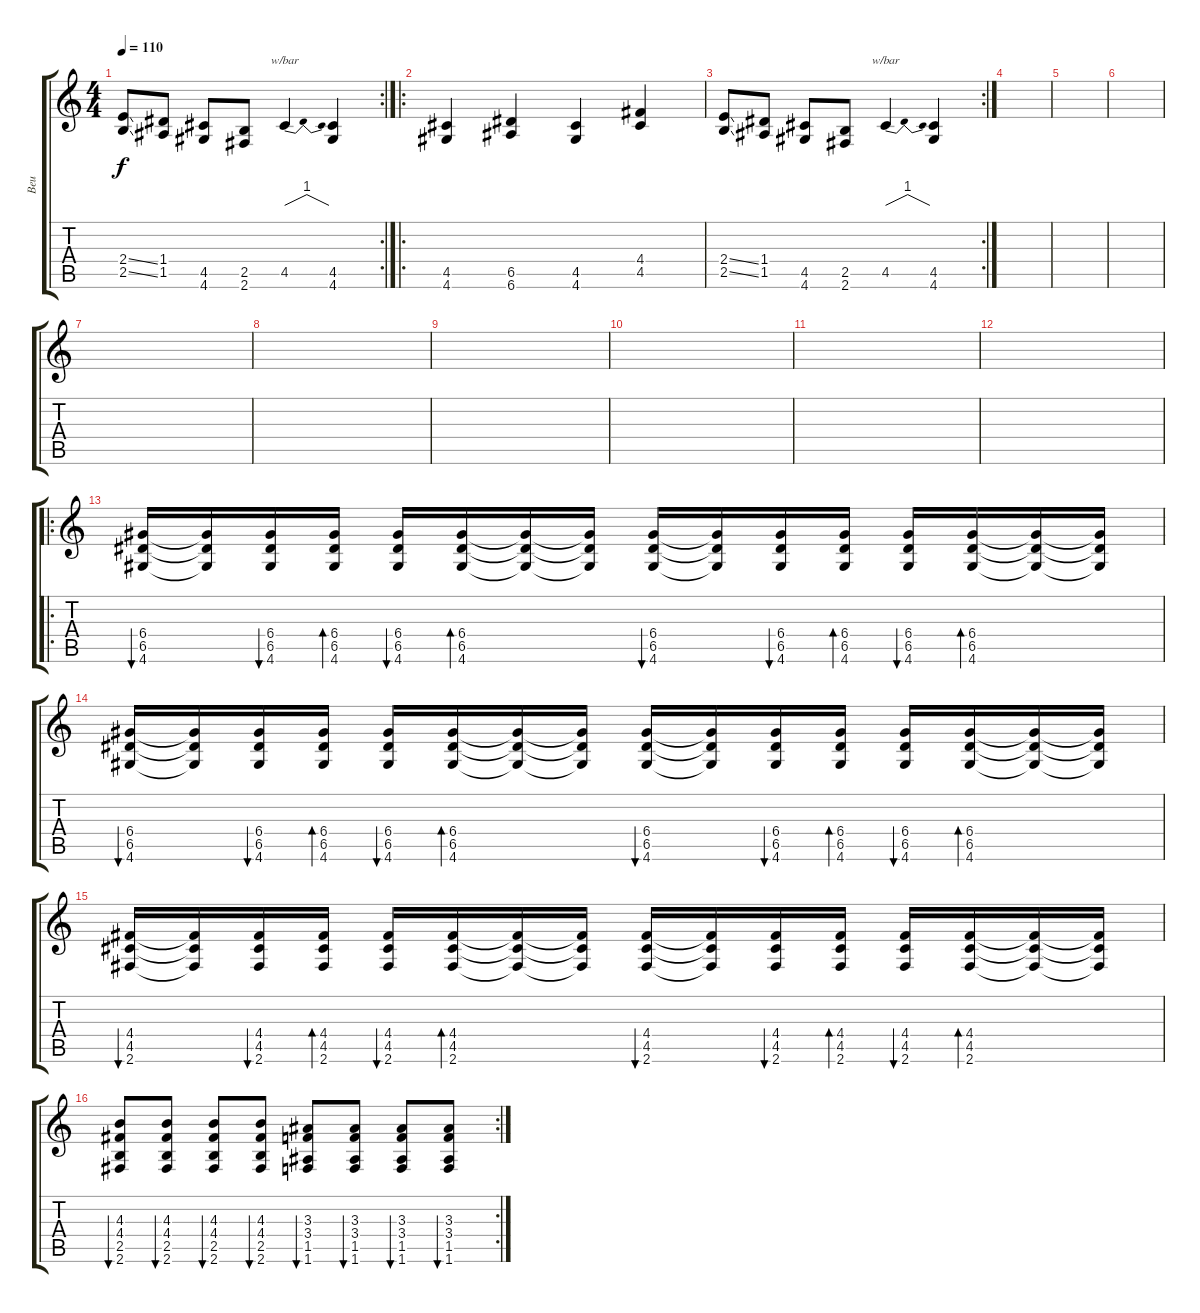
\track ("Beu" "Beu") {instrument electricguitarmuted}
\staff {score tabs}
\tuning (E4 B3 G3 D3 A2 E2) {hide}
\rc 2
\ts (4 4)
\tempo 110
\clef g2
\ks c
(2.4{ss} 2.5{ss}).8{dy f} (1.4 1.5).8 (4.5 4.6).8 (2.5 2.6).8 4.5.4{tbe (dip default 0 0 30 4 60 0)} (4.5 4.6).4 |
\ro
(4.5 4.6).4{volume 13 instrument electricguitarmuted} (6.5 6.6).4 (4.5 4.6).4 (4.4 4.5).4 |
\rc 2
(2.4{ss} 2.5{ss}).8 (1.4 1.5).8 (4.5 4.6).8 (2.5 2.6).8 4.5.4{tbe (dip default 0 0 30 4 60 0)} (4.5 4.6).4 |
|
|
|
|
|
|
|
|
|
\ro
(6.4 6.5 4.6).16{bu 60 instrument distortionguitar} (6.4{t} 6.5{t} 4.6{t}).16 (6.4 6.5 4.6).16{bu 60} (6.4 6.5 4.6).16{bd 60} (6.4 6.5 4.6).16{bu 60} (6.4 6.5 4.6).16{bd 60} (6.4{t} 6.5{t} 4.6{t}).16 (6.4{t} 6.5{t} 4.6{t}).16 (6.4 6.5 4.6).16{bu 60} (6.4{t} 6.5{t} 4.6{t}).16 (6.4 6.5 4.6).16{bu 60} (6.4 6.5 4.6).16{bd 60} (6.4 6.5 4.6).16{bu 60} (6.4 6.5 4.6).16{bd 60} (6.4{t} 6.5{t} 4.6{t}).16 (6.4{t} 6.5{t} 4.6{t}).16 |
(6.4 6.5 4.6).16{bu 60} (6.4{t} 6.5{t} 4.6{t}).16 (6.4 6.5 4.6).16{bu 60} (6.4 6.5 4.6).16{bd 60} (6.4 6.5 4.6).16{bu 60} (6.4 6.5 4.6).16{bd 60} (6.4{t} 6.5{t} 4.6{t}).16 (6.4{t} 6.5{t} 4.6{t}).16 (6.4 6.5 4.6).16{bu 60} (6.4{t} 6.5{t} 4.6{t}).16 (6.4 6.5 4.6).16{bu 60} (6.4 6.5 4.6).16{bd 60} (6.4 6.5 4.6).16{bu 60} (6.4 6.5 4.6).16{bd 60} (6.4{t} 6.5{t} 4.6{t}).16 (6.4{t} 6.5{t} 4.6{t}).16 |
(4.4 4.5 2.6).16{bu 60} (4.4{t} 4.5{t} 2.6{t}).16 (4.4 4.5 2.6).16{bu 60} (4.4 4.5 2.6).16{bd 60} (4.4 4.5 2.6).16{bu 60} (4.4 4.5 2.6).16{bd 60} (4.4{t} 4.5{t} 2.6{t}).16 (4.4{t} 4.5{t} 2.6{t}).16 (4.4 4.5 2.6).16{bu 60} (4.4{t} 4.5{t} 2.6{t}).16 (4.4 4.5 2.6).16{bu 60} (4.4 4.5 2.6).16{bd 60} (4.4 4.5 2.6).16{bu 60} (4.4 4.5 2.6).16{bd 60} (4.4{t} 4.5{t} 2.6{t}).16 (4.4{t} 4.5{t} 2.6{t}).16 |
\rc 2
(4.3 4.4 2.5 2.6).8{bu 60} (4.3 4.4 2.5 2.6).8{bu 60} (4.3 4.4 2.5 2.6).8{bu 60} (4.3 4.4 2.5 2.6).8{bu 60} (3.3 3.4 1.5 1.6).8{bu 60} (3.3 3.4 1.5 1.6).8{bu 60} (3.3 3.4 1.5 1.6).8{bu 60} (3.3 3.4 1.5 1.6).8{bu 60}
